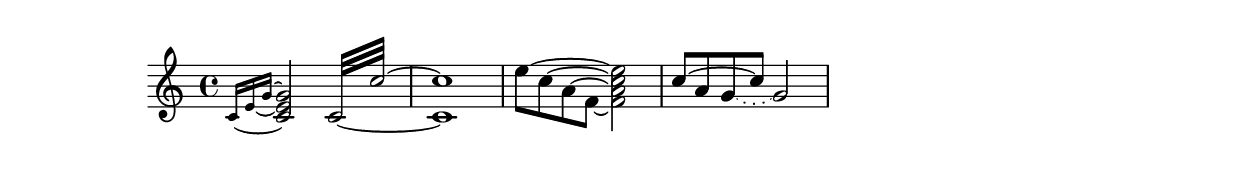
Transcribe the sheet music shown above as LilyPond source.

%% Do not edit this file; it is auto-generated from LSR http://lsr.dsi.unimi.it
%% This file is in the public domain.
\version "2.11.62"

\header {
  lsrtags = "rhythms"

 doctitlees = "Uso de ligaduras en los arpegios"
 texidoces = "
En ocasiones se usan ligaduras de unión para escribir los arpegios.
En este caso, las dos notas ligadas no tienen que ser consecutivas.
Esto se puede conseguir estableciendo la propiedad
@code{tieWaitForNote} al valor \"verdadero\".  La misma funcionalidad
es de utilidad, por ejemplo, para ligar un trémolo a un acorde, pero
en principio, también se puede usar para notas normales consecutivas,
como se muestra en este ejemplo.

"
  texidoc = "
Ties are sometimes used to write out arpeggios.  In this case, two tied
notes need not be consecutive.  This can be achieved by setting the
@code{tieWaitForNote} property to @code{#t}.  The same feature is also
useful, for example, to tie a tremolo to a chord, but in principle, it
can also be used for ordinary consecutive notes. 

"
  doctitle = "Using ties with arpeggios"
} % begin verbatim

\relative c' {
  \set tieWaitForNote = ##t
  \grace { c16[ ~ e ~ g] ~ } <c, e g>2
  \repeat tremolo 8 { c32 ~ c' ~ } <c c,>1
  e8 ~ c ~ a ~ f ~ <e' c a f>2
  \tieUp
  c8 ~ a
  \tieDown
  \tieDotted
  g8 ~ c g2
}
